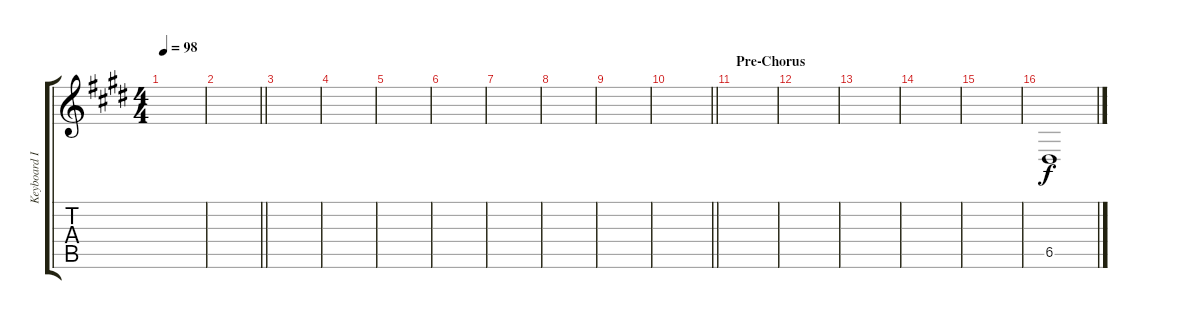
\track ("Keyboard III" "Keyboard I") {instrument stringensemble1}
\staff {score tabs}
\tuning (E4 B3 G3 D3 A2 E2) {hide}
\ts (4 4)
\tempo 98
\clef g2
\ks e
|
\barLineRight lightlight
|
\section ("" "")
|
|
|
|
|
|
|
\barLineRight lightlight
|
\section ("" "Pre-Chorus")
|
|
|
|
|
6.5.1
